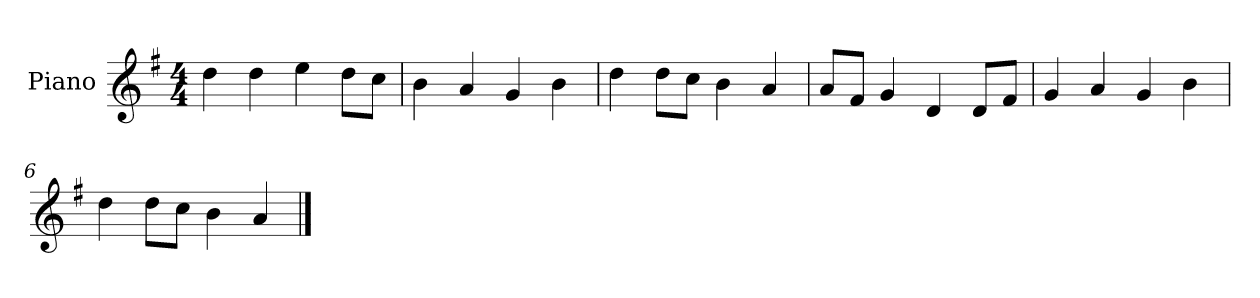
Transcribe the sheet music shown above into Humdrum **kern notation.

**kern
*part1
*staff1
*I"Piano
*I'P-no
*clefG2
*k[f#]
*M4/4
*MM90
=1
4dd\
4dd\
4ee\
8dd\L
8cc\J
=2
4b\
4a/
4g/
4b\
=3
4dd\
8dd\L
8cc\J
4b\
4a/
=4
8a/L
8f#/J
4g/
4d/
8d/L
8f#/J
=5
4g/
4a/
4g/
4b\
=6
4dd\
8dd\L
8cc\J
4b\
4a/
==
*-
